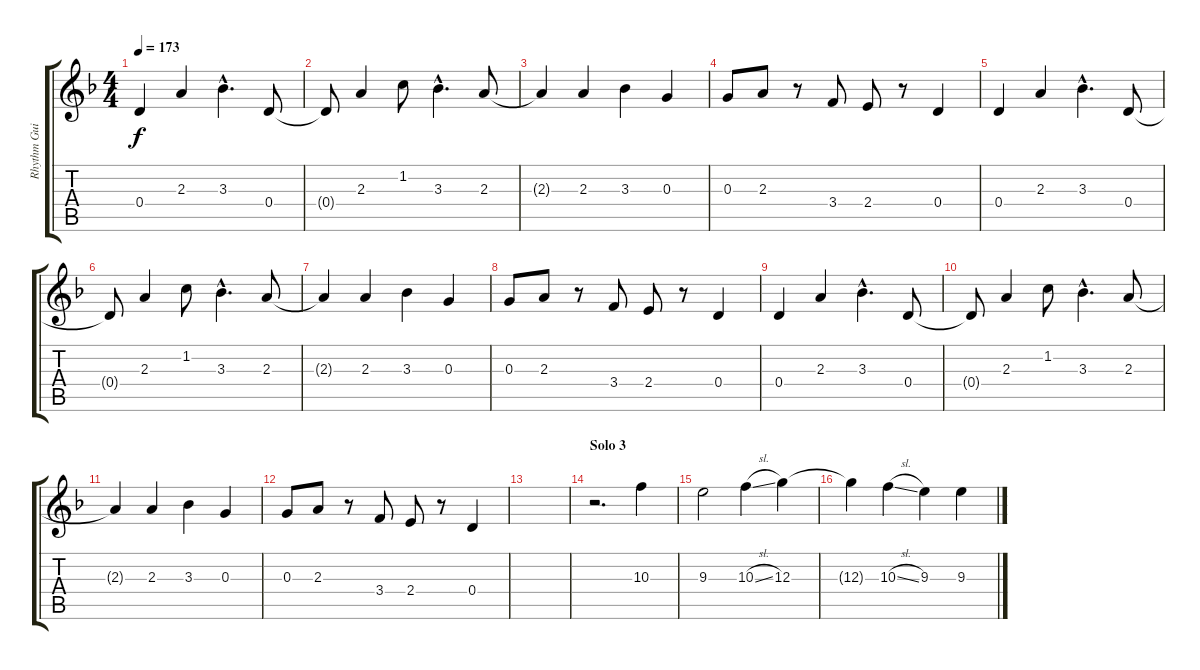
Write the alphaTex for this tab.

\track ("Rhythm Guitar 1" "Rhythm Gui") {instrument distortionguitar}
\staff {score tabs}
\tuning (E4 B3 G3 D3 A2 E2) {hide}
\ts (4 4)
\tempo 173
\clef g2
\ks dminor
0.4.4{dy f} 2.3.4 3.3{hac}.4{d} 0.4.8 |
0.4{t}.8 2.3.4 1.2.8 3.3{hac}.4{d} 2.3.8 |
2.3{t}.4 2.3.4 3.3.4 0.3.4 |
0.3.8 2.3.8 r.8 3.4.8 2.4.8 r.8 0.4.4 |
0.4.4 2.3.4 3.3{hac}.4{d} 0.4.8 |
0.4{t}.8 2.3.4 1.2.8 3.3{hac}.4{d} 2.3.8 |
2.3{t}.4 2.3.4 3.3.4 0.3.4 |
0.3.8 2.3.8 r.8 3.4.8 2.4.8 r.8 0.4.4 |
0.4.4 2.3.4 3.3{hac}.4{d} 0.4.8 |
0.4{t}.8 2.3.4 1.2.8 3.3{hac}.4{d} 2.3.8 |
2.3{t}.4 2.3.4 3.3.4 0.3.4 |
0.3.8 2.3.8 r.8 3.4.8 2.4.8 r.8 0.4.4 |
|
\section ("" "Solo 3")
r.2{d} 10.3.4{instrument electricguitarjazz} |
9.3.2 10.3{sl}.4 12.3.4 |
12.3{t}.4 10.3{sl}.4 9.3.4 9.3.4
